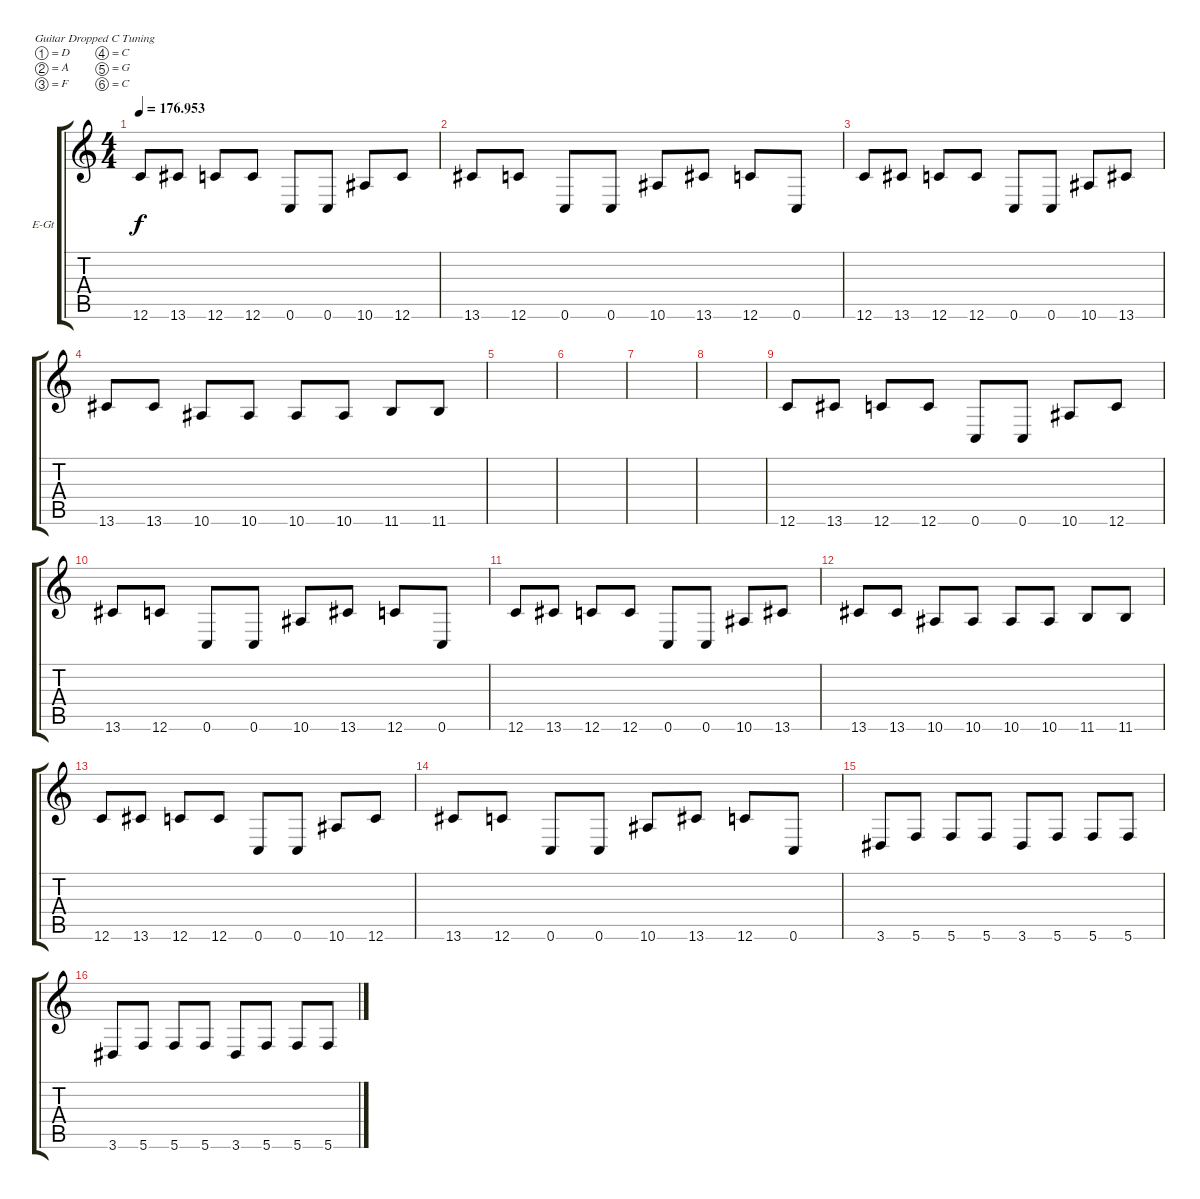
\defaultSystemsLayout 4
\bracketExtendMode groupsimilarinstruments
\firstSystemTrackNameOrientation horizontal
\otherSystemsTrackNameOrientation horizontal
\track ("Paul" "E-Gt") {solo instrument distortionguitar}
\staff {score tabs}
\tuning (D4 A3 F3 C3 G2 C2)
\ts (4 4)
\tempo
176.953
\accidentals auto
\clef g2
\ottava regular
\simile none
\ks c
12.6.8{dy f} 13.6.8 12.6.8 12.6.8 0.6.8 0.6.8 10.6.8 12.6.8 |
13.6.8 12.6.8 0.6.8 0.6.8 10.6.8 13.6.8 12.6.8 0.6.8 |
12.6.8 13.6.8 12.6.8 12.6.8 0.6.8 0.6.8 10.6.8 13.6.8 |
13.6.8 13.6.8 10.6.8 10.6.8 10.6.8 10.6.8 11.6.8 11.6.8 |
|
|
|
|
12.6.8 13.6.8 12.6.8 12.6.8 0.6.8 0.6.8 10.6.8 12.6.8 |
13.6.8 12.6.8 0.6.8 0.6.8 10.6.8 13.6.8 12.6.8 0.6.8 |
12.6.8 13.6.8 12.6.8 12.6.8 0.6.8 0.6.8 10.6.8 13.6.8 |
13.6.8 13.6.8 10.6.8 10.6.8 10.6.8 10.6.8 11.6.8 11.6.8 |
12.6.8 13.6.8 12.6.8 12.6.8 0.6.8 0.6.8 10.6.8 12.6.8 |
13.6.8 12.6.8 0.6.8 0.6.8 10.6.8 13.6.8 12.6.8 0.6.8 |
3.6.8 5.6.8 5.6.8 5.6.8 3.6.8 5.6.8 5.6.8 5.6.8 |
3.6.8 5.6.8 5.6.8 5.6.8 3.6.8 5.6.8 5.6.8 5.6.8
